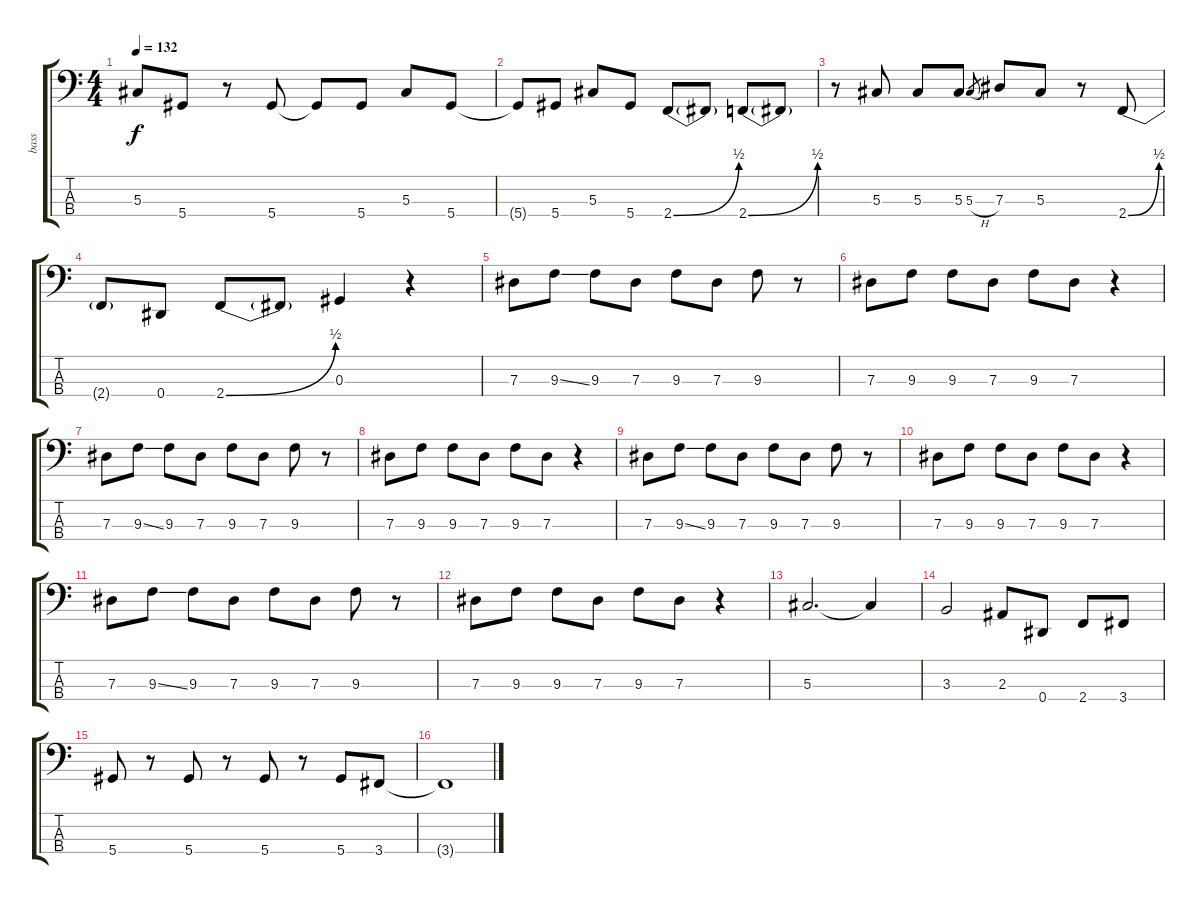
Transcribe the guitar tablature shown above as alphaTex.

\track ("bass" "bass") {instrument electricbasspick}
\staff {score tabs}
\tuning (Gb2 Db2 Ab1 Eb1) {hide}
\ts (4 4)
\tempo 132
\clef f4
\ks c
5.3.8{dy f} 5.4.8 r.8 5.4.8 5.4{t}.8 5.4.8 5.3.8 5.4.8 |
5.4{t}.8 5.4.8 5.3.8 5.4.8 2.4{be (bend 0 0 60 2)}.8 2.4{t}.8 2.4{be (bend 0 0 60 2)}.8 2.4{t}.8 |
r.8 5.3.8 5.3.8 5.3.8 5.3{h}.8{gr} 7.3.8 5.3.8 r.8 2.4{be (bend 0 0 60 2)}.8 |
2.4{t}.8 0.4.8 2.4{be (bend 0 0 60 2)}.8 2.4{t}.8 0.3.4 r.4 |
7.3.8 9.3{ss}.8 9.3.8 7.3.8 9.3.8 7.3.8 9.3.8 r.8 |
7.3.8 9.3.8 9.3.8 7.3.8 9.3.8 7.3.8 r.4 |
7.3.8 9.3{ss}.8 9.3.8 7.3.8 9.3.8 7.3.8 9.3.8 r.8 |
7.3.8 9.3.8 9.3.8 7.3.8 9.3.8 7.3.8 r.4 |
7.3.8 9.3{ss}.8 9.3.8 7.3.8 9.3.8 7.3.8 9.3.8 r.8 |
7.3.8 9.3.8 9.3.8 7.3.8 9.3.8 7.3.8 r.4 |
7.3.8 9.3{ss}.8 9.3.8 7.3.8 9.3.8 7.3.8 9.3.8 r.8 |
7.3.8 9.3.8 9.3.8 7.3.8 9.3.8 7.3.8 r.4 |
5.3.2{d} 5.3{t}.4 |
3.3.2 2.3.8 0.4.8 2.4.8 3.4.8 |
5.4.8 r.8 5.4.8 r.8 5.4.8 r.8 5.4.8 3.4.8 |
3.4{t}.1
